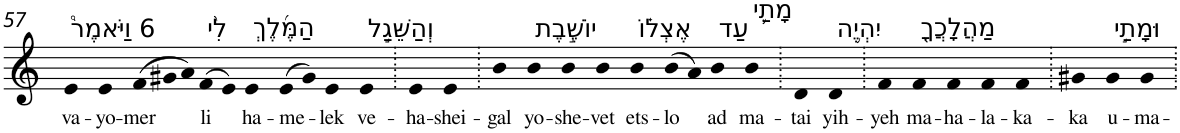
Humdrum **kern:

**kern	**text
*part1	*part1
*staff1	*staff1
*I"Piano	*
*I'Pno	*
!!LO:PB:g=z
*clefG2	*
*k[]	*
=57	=57
!LO:TX:a:t=6 וַיֹּאמֶר֩	!
!	!LO:LY:b
4e	va-
!	!LO:LY:b
4e	-yo-
*Xtuplet	*
!	!LO:LY:b
(>12f	-mer
12g#X	.
12a)	.
!LO:TX:a:t=לִ֨י	!
!	!LO:LY:b
(>8f	li
8e)	.
!LO:TX:a:t=הַמֶּ֜לֶךְ	!
!	!LO:LY:b
4e	ha-
!	!LO:LY:b
(>8e	-me-
8g#)	.
!	!LO:LY:b
4e	-lek
!LO:TX:a:t=וְהַשֵּׁגַ֣ל	!
!	!LO:LY:b
4e	ve-
=58.	=58.
!	!LO:LY:b
4e	-ha-
!	!LO:LY:b
4e	-shei-
=59.	=59.
!	!LO:LY:b
4b	-gal
!LO:TX:a:t=יוֹשֶׁ֣בֶת	!
!	!LO:LY:b
4b	yo-
!	!LO:LY:b
4b	-she-
!	!LO:LY:b
4b	-vet
!LO:TX:a:t=אֶצְל֗וֹ	!
!	!LO:LY:b
4b	ets-
!	!LO:LY:b
(>8b	-lo
8a)	.
!LO:TX:a:t=עַד	!
!	!LO:LY:b
4b	ad
!LO:TX:a:t=מָתַ֛י	!
!	!LO:LY:b
4b	ma-
=60.	=60.
!	!LO:LY:b
4d	-tai
!LO:TX:a:t=יִהְיֶ֥ה	!
!	!LO:LY:b
4d	yih-
=61.	=61.
!	!LO:LY:b
4f	-yeh
!LO:TX:a:t=מַהֲלָכֲךָ֖	!
!	!LO:LY:b
4f	ma-
!	!LO:LY:b
4f	-ha-
!	!LO:LY:b
4f	-la-
!	!LO:LY:b
4f	-ka-
=62.	=62.
!	!LO:LY:b
4g#X	-ka
!LO:TX:a:t=וּמָתַ֣י	!
!	!LO:LY:b
4g#	u-
!	!LO:LY:b
4g#	-ma-
=.	=.
*-	*-
